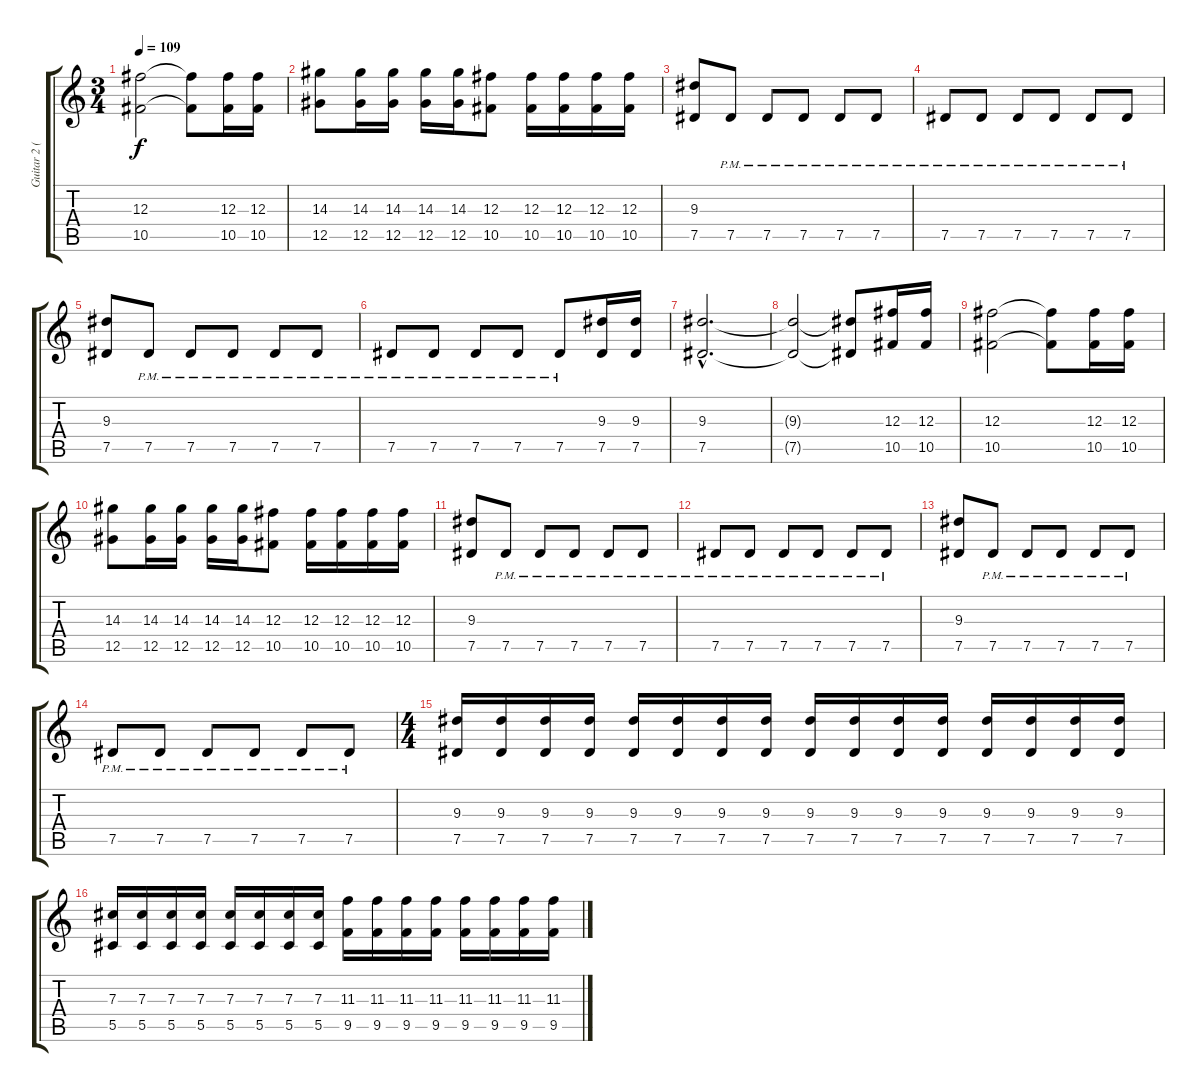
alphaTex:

\track ("Guitar 2 (Tim)" "Guitar 2 (") {instrument distortionguitar}
\staff {score tabs}
\tuning (Eb4 Bb3 Gb3 Db3 Ab2 Eb2) {hide}
\ts (3 4)
\tempo 109
\clef g2
\ks c
(12.3 10.5).2{dy f} (12.3{t} 10.5{t}).8 (12.3 10.5).16 (12.3 10.5).16 |
(14.3 12.5).8 (14.3 12.5).16 (14.3 12.5).16 (14.3 12.5).16 (14.3 12.5).16 (12.3 10.5).8 (12.3 10.5).16 (12.3 10.5).16 (12.3 10.5).16 (12.3 10.5).16 |
(9.3 7.5).8 7.5{pm}.8 7.5{pm}.8 7.5{pm}.8 7.5{pm}.8 7.5{pm}.8 |
7.5{pm}.8 7.5{pm}.8 7.5{pm}.8 7.5{pm}.8 7.5{pm}.8 7.5{pm}.8 |
(9.3 7.5).8 7.5{pm}.8 7.5{pm}.8 7.5{pm}.8 7.5{pm}.8 7.5{pm}.8 |
7.5{pm}.8 7.5{pm}.8 7.5{pm}.8 7.5{pm}.8 7.5{pm}.8 (9.3 7.5).16 (9.3 7.5).16 |
(9.3{hac} 7.5{hac}).2{d} |
(9.3{t} 7.5{t}).2 (9.3{t} 7.5{t}).8 (12.3 10.5).16 (12.3 10.5).16 |
(12.3 10.5).2 (12.3{t} 10.5{t}).8 (12.3 10.5).16 (12.3 10.5).16 |
(14.3 12.5).8 (14.3 12.5).16 (14.3 12.5).16 (14.3 12.5).16 (14.3 12.5).16 (12.3 10.5).8 (12.3 10.5).16 (12.3 10.5).16 (12.3 10.5).16 (12.3 10.5).16 |
(9.3 7.5).8 7.5{pm}.8 7.5{pm}.8 7.5{pm}.8 7.5{pm}.8 7.5{pm}.8 |
7.5{pm}.8 7.5{pm}.8 7.5{pm}.8 7.5{pm}.8 7.5{pm}.8 7.5{pm}.8 |
(9.3 7.5).8 7.5{pm}.8 7.5{pm}.8 7.5{pm}.8 7.5{pm}.8 7.5{pm}.8 |
7.5{pm}.8 7.5{pm}.8 7.5{pm}.8 7.5{pm}.8 7.5{pm}.8 7.5{pm}.8 |
\ts (4 4)
(9.3 7.5).16 (9.3 7.5).16 (9.3 7.5).16 (9.3 7.5).16 (9.3 7.5).16 (9.3 7.5).16 (9.3 7.5).16 (9.3 7.5).16 (9.3 7.5).16 (9.3 7.5).16 (9.3 7.5).16 (9.3 7.5).16 (9.3 7.5).16 (9.3 7.5).16 (9.3 7.5).16 (9.3 7.5).16 |
(7.3 5.5).16 (7.3 5.5).16 (7.3 5.5).16 (7.3 5.5).16 (7.3 5.5).16 (7.3 5.5).16 (7.3 5.5).16 (7.3 5.5).16 (11.3 9.5).16 (11.3 9.5).16 (11.3 9.5).16 (11.3 9.5).16 (11.3 9.5).16 (11.3 9.5).16 (11.3 9.5).16 (11.3 9.5).16
